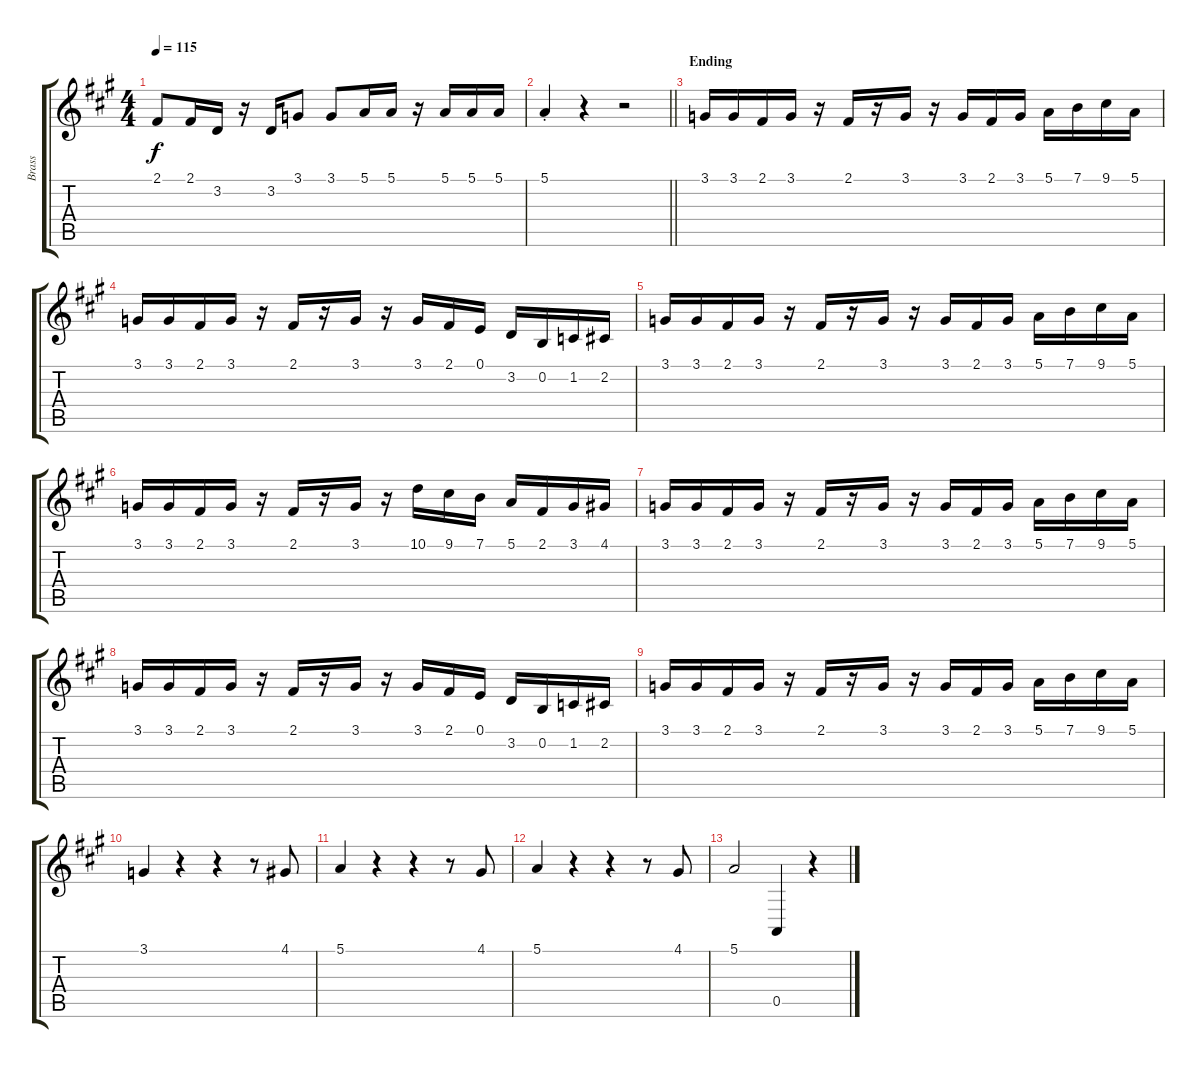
\track ("Brass" "Brass") {instrument brasssection}
\staff {score tabs}
\tuning (E4 B3 G3 D3 A2 E2) {hide}
\ts (4 4)
\tempo 115
\clef g2
\ks a
2.1.8{dy f} 2.1.16 3.2.16 r.16 3.2.16 3.1.8 3.1.8 5.1.16 5.1.16 r.16 5.1.16 5.1.16 5.1.16 |
\barLineRight lightlight
5.1{st}.4 r.4 r.2 |
\section ("" "Ending")
3.1.16 3.1.16 2.1.16 3.1.16 r.16 2.1.16 r.16 3.1.16 r.16 3.1.16 2.1.16 3.1.16 5.1.16 7.1.16 9.1.16 5.1.16 |
3.1.16 3.1.16 2.1.16 3.1.16 r.16 2.1.16 r.16 3.1.16 r.16 3.1.16 2.1.16 0.1.16 3.2.16 0.2.16 1.2.16 2.2.16 |
3.1.16 3.1.16 2.1.16 3.1.16 r.16 2.1.16 r.16 3.1.16 r.16 3.1.16 2.1.16 3.1.16 5.1.16 7.1.16 9.1.16 5.1.16 |
3.1.16 3.1.16 2.1.16 3.1.16 r.16 2.1.16 r.16 3.1.16 r.16 10.1.16 9.1.16 7.1.16 5.1.16 2.1.16 3.1.16 4.1.16 |
3.1.16 3.1.16 2.1.16 3.1.16 r.16 2.1.16 r.16 3.1.16 r.16 3.1.16 2.1.16 3.1.16 5.1.16 7.1.16 9.1.16 5.1.16 |
3.1.16 3.1.16 2.1.16 3.1.16 r.16 2.1.16 r.16 3.1.16 r.16 3.1.16 2.1.16 0.1.16 3.2.16 0.2.16 1.2.16 2.2.16 |
3.1.16 3.1.16 2.1.16 3.1.16 r.16 2.1.16 r.16 3.1.16 r.16 3.1.16 2.1.16 3.1.16 5.1.16 7.1.16 9.1.16 5.1.16 |
3.1.4 r.4 r.4 r.8 4.1.8 |
5.1.4 r.4 r.4 r.8 4.1.8 |
5.1.4 r.4 r.4 r.8 4.1.8 |
5.1.2 0.5.4 r.4
